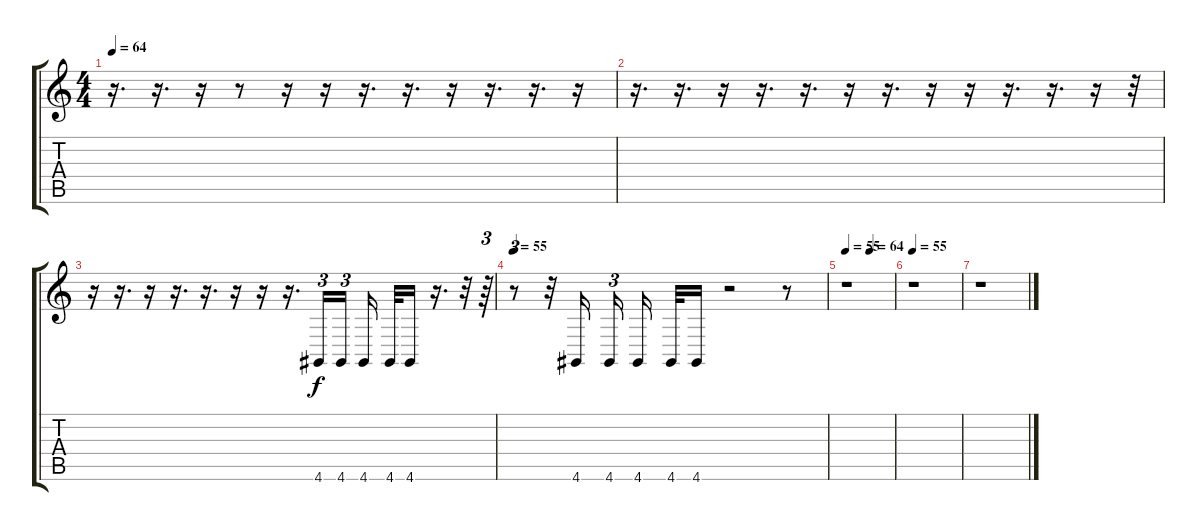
\track "" {instrument synthdrum}
\staff {score tabs}
\tuning (E4 B3 G3 D3 A2 E2) {hide}
\ts (4 4)
\tempo 64
\clef g2
\ks c
r.16{d dy f} r.16{d} r.16 r.8 r.16 r.16 r.16{d} r.16{d} r.16 r.16{d} r.16{d} r.16 |
r.16{d} r.16{d} r.16 r.16{d} r.16{d} r.16 r.16{d} r.16 r.16 r.16{d} r.16{d} r.16 r.32 |
r.16 r.16{d} r.16 r.16{d} r.16{d} r.16 r.16 r.16{d} 4.6.16{tu (3 2)} 4.6.16{tu (3 2)} 4.6.16 4.6.32 4.6.16 r.16{d} r.32 r.64{tu (3 2)} |
\tempo 55
r.8{tu (3 2)} r.32 4.6.16 4.6.16{tu (3 2)} 4.6.16 4.6.32 4.6.16 r.2 r.8 |
\tempo 55
\tempo (64 0.5)
r.1 |
\tempo 55
r.1 |
r.1
